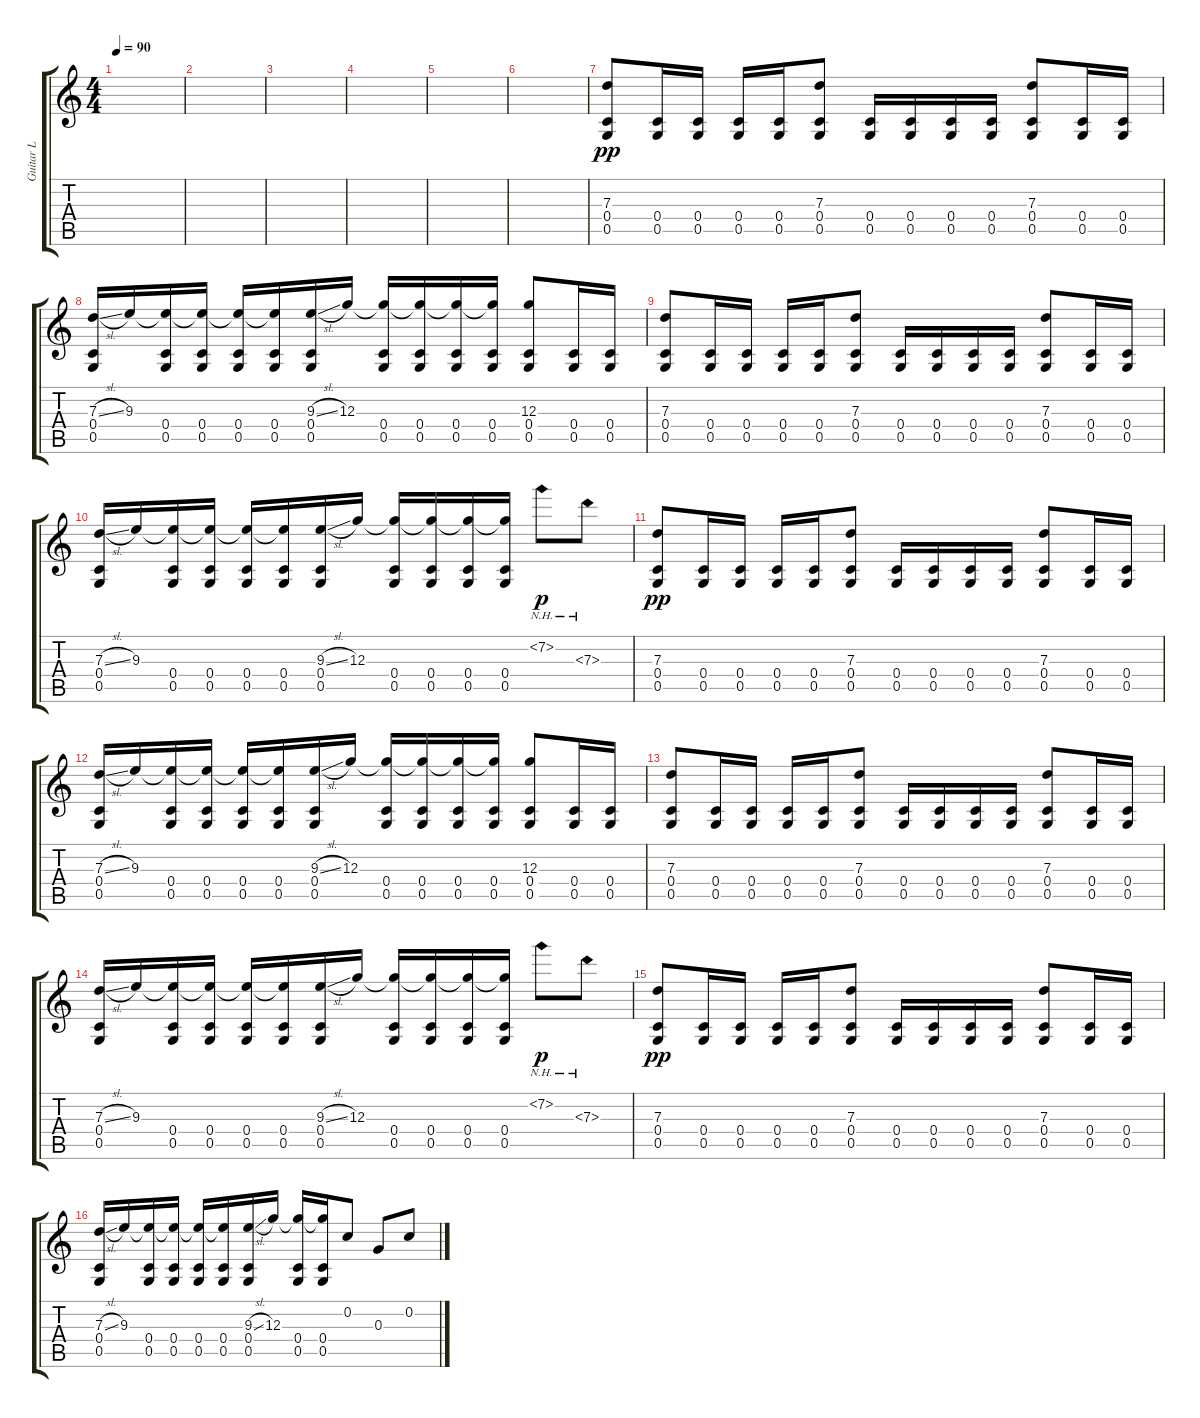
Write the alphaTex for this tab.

\track ("Guitar L" "Guitar L") {instrument acousticguitarsteel}
\staff {score tabs}
\tuning (E4 C4 G3 C3 G2 C2) {hide}
\ts (4 4)
\tempo 90
\clef g2
\ks c
|
|
|
|
|
|
(7.3 0.4 0.5).8{dy pp} (0.4 0.5).16 (0.4 0.5).16 (0.4 0.5).16 (0.4 0.5).16 (7.3 0.4 0.5).8 (0.4 0.5).16 (0.4 0.5).16 (0.4 0.5).16 (0.4 0.5).16 (7.3 0.4 0.5).8 (0.4 0.5).16 (0.4 0.5).16 |
(7.3{sl} 0.4 0.5).16 9.3.16 (9.3{t} 0.4 0.5).16 (9.3{t} 0.4 0.5).16 (9.3{t} 0.4 0.5).16 (9.3{t} 0.4 0.5).16 (9.3{sl} 0.4 0.5).16 12.3.16 (12.3{t} 0.4 0.5).16 (12.3{t} 0.4 0.5).16 (12.3{t} 0.4 0.5).16 (12.3{t} 0.4 0.5).16 (12.3 0.4 0.5).8 (0.4 0.5).16 (0.4 0.5).16 |
(7.3 0.4 0.5).8 (0.4 0.5).16 (0.4 0.5).16 (0.4 0.5).16 (0.4 0.5).16 (7.3 0.4 0.5).8 (0.4 0.5).16 (0.4 0.5).16 (0.4 0.5).16 (0.4 0.5).16 (7.3 0.4 0.5).8 (0.4 0.5).16 (0.4 0.5).16 |
(7.3{sl} 0.4 0.5).16 9.3.16 (9.3{t} 0.4 0.5).16 (9.3{t} 0.4 0.5).16 (9.3{t} 0.4 0.5).16 (9.3{t} 0.4 0.5).16 (9.3{sl} 0.4 0.5).16 12.3.16 (12.3{t} 0.4 0.5).16 (12.3{t} 0.4 0.5).16 (12.3{t} 0.4 0.5).16 (12.3{t} 0.4 0.5).16 7.2{nh}.8{dy p} 7.3{nh}.8 |
(7.3 0.4 0.5).8{dy pp} (0.4 0.5).16 (0.4 0.5).16 (0.4 0.5).16 (0.4 0.5).16 (7.3 0.4 0.5).8 (0.4 0.5).16 (0.4 0.5).16 (0.4 0.5).16 (0.4 0.5).16 (7.3 0.4 0.5).8 (0.4 0.5).16 (0.4 0.5).16 |
(7.3{sl} 0.4 0.5).16 9.3.16 (9.3{t} 0.4 0.5).16 (9.3{t} 0.4 0.5).16 (9.3{t} 0.4 0.5).16 (9.3{t} 0.4 0.5).16 (9.3{sl} 0.4 0.5).16 12.3.16 (12.3{t} 0.4 0.5).16 (12.3{t} 0.4 0.5).16 (12.3{t} 0.4 0.5).16 (12.3{t} 0.4 0.5).16 (12.3 0.4 0.5).8 (0.4 0.5).16 (0.4 0.5).16 |
(7.3 0.4 0.5).8 (0.4 0.5).16 (0.4 0.5).16 (0.4 0.5).16 (0.4 0.5).16 (7.3 0.4 0.5).8 (0.4 0.5).16 (0.4 0.5).16 (0.4 0.5).16 (0.4 0.5).16 (7.3 0.4 0.5).8 (0.4 0.5).16 (0.4 0.5).16 |
(7.3{sl} 0.4 0.5).16 9.3.16 (9.3{t} 0.4 0.5).16 (9.3{t} 0.4 0.5).16 (9.3{t} 0.4 0.5).16 (9.3{t} 0.4 0.5).16 (9.3{sl} 0.4 0.5).16 12.3.16 (12.3{t} 0.4 0.5).16 (12.3{t} 0.4 0.5).16 (12.3{t} 0.4 0.5).16 (12.3{t} 0.4 0.5).16 7.2{nh}.8{dy p} 7.3{nh}.8 |
(7.3 0.4 0.5).8{dy pp} (0.4 0.5).16 (0.4 0.5).16 (0.4 0.5).16 (0.4 0.5).16 (7.3 0.4 0.5).8 (0.4 0.5).16 (0.4 0.5).16 (0.4 0.5).16 (0.4 0.5).16 (7.3 0.4 0.5).8 (0.4 0.5).16 (0.4 0.5).16 |
(7.3{sl} 0.4 0.5).16 9.3.16 (9.3{t} 0.4 0.5).16 (9.3{t} 0.4 0.5).16 (9.3{t} 0.4 0.5).16 (9.3{t} 0.4 0.5).16 (9.3{sl} 0.4 0.5).16 12.3.16 (12.3{t} 0.4 0.5).16 (12.3{t} 0.4 0.5).16 0.2.8 0.3.8 0.2.8
